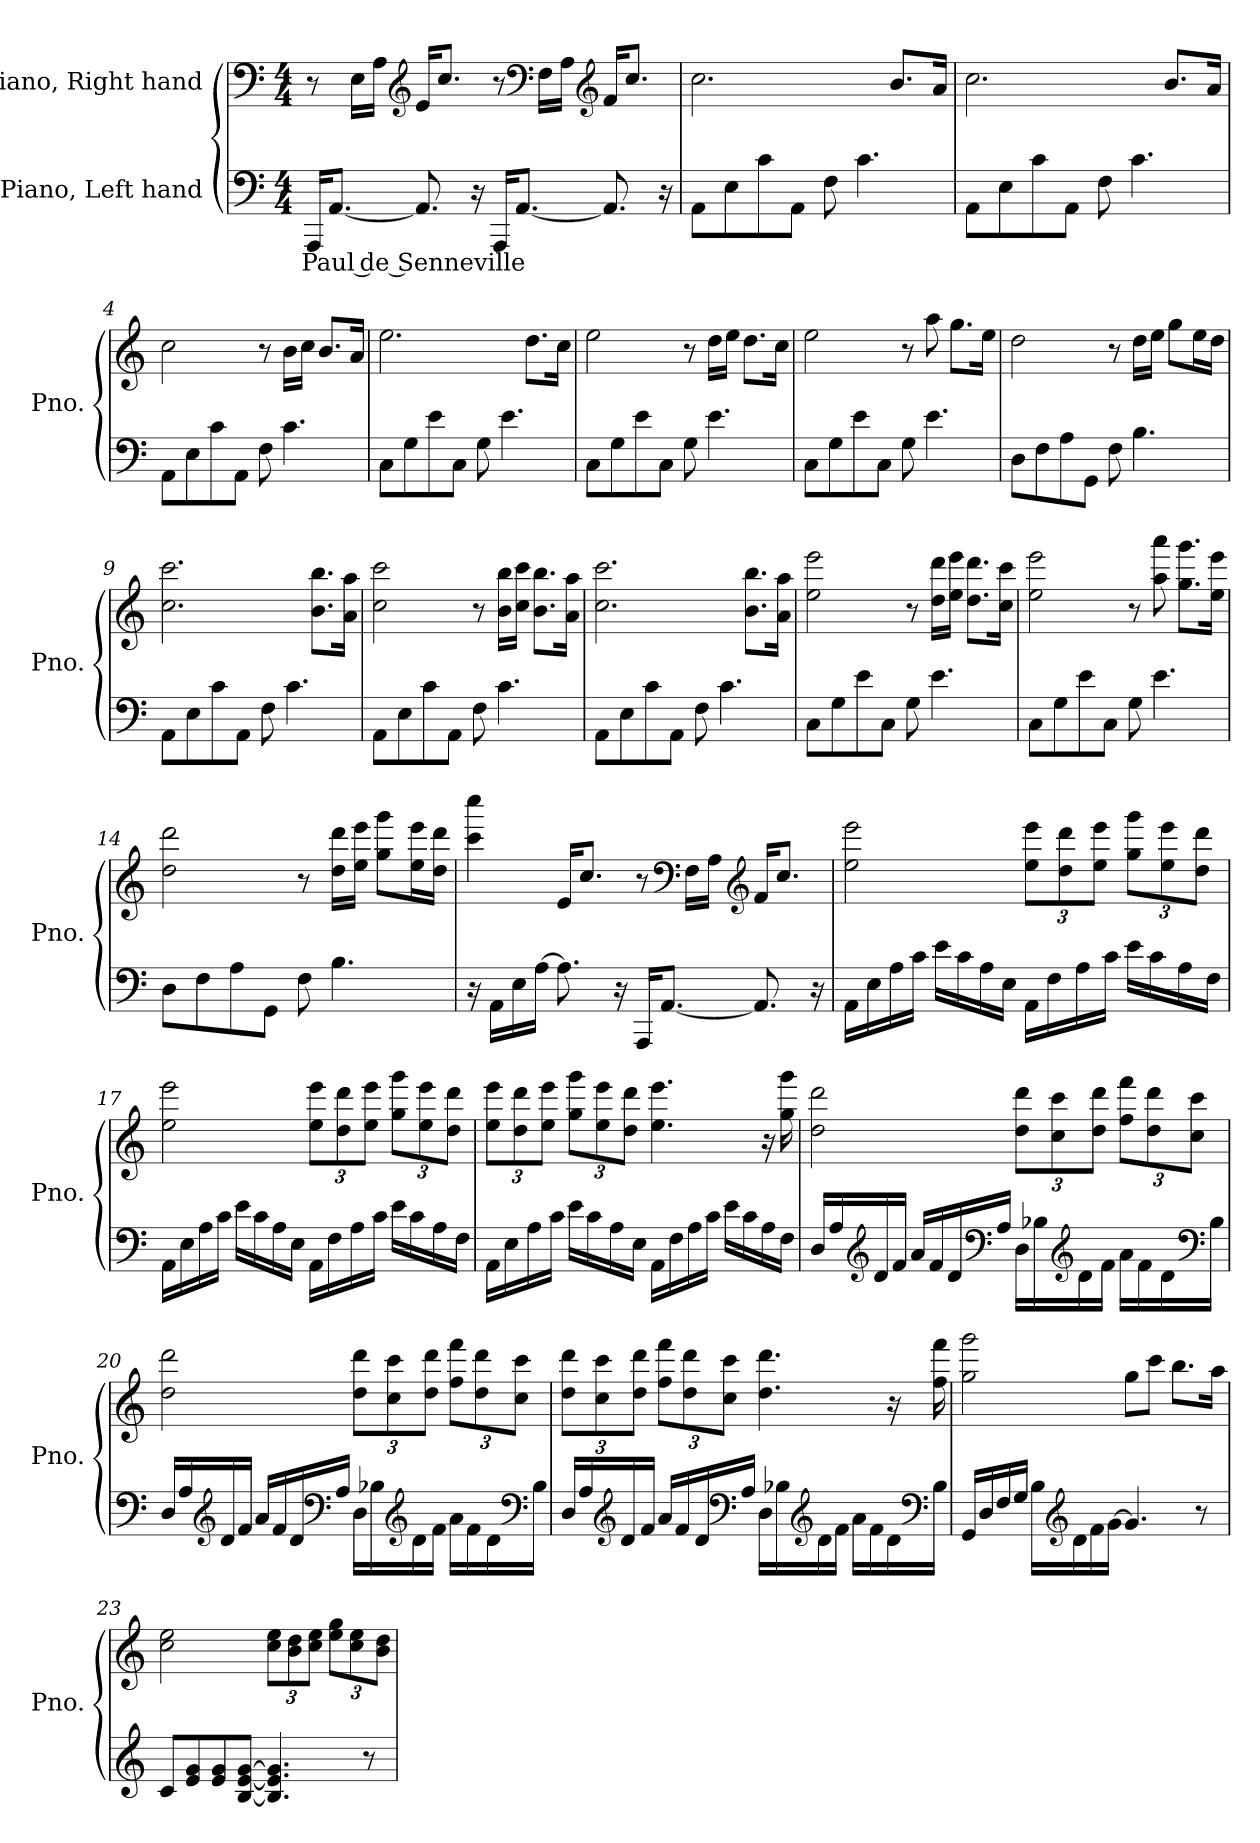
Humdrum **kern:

**kern	**text	**kern
*part2	*part2	*part1
*staff2	*staff2	*staff1
*I"Piano, Left hand	*	*I"Piano, Right hand
*I'Pno.	*	*I'Pno.
*clefF4	*	*clefF4
*k[]	*	*k[]
*M4/4	*	*M4/4
*MM64	*	*MM64
=1	=1	=1
!	!LO:LY:b	!
16AAA/KL	Paul de Senneville	8r
[8.AA/J	.	.
.	.	16E\LL
.	.	16A\JJ
*	*	*clefG2
8.AA/]	.	16e/KL
.	.	8.cc/J
16r	.	.
16AAA/KL	.	8r
[8.AA/J	.	.
*	*	*clefF4
.	.	16F\LL
.	.	16A\JJ
*	*	*clefG2
8.AA/]	.	16f/KL
.	.	8.cc/J
16r	.	.
=2	=2	=2
8AA\L	.	2.cc\
8E\	.	.
8c\	.	.
8AA\J	.	.
8F\	.	.
4.c\	.	.
.	.	8.b/L
.	.	16a/Jk
!!LO:LB:g=z
=3	=3	=3
8AA\L	.	2.cc\
8E\	.	.
8c\	.	.
8AA\J	.	.
8F\	.	.
4.c\	.	.
.	.	8.b/L
.	.	16a/Jk
=4	=4	=4
8AA\L	.	2cc\
8E\	.	.
8c\	.	.
8AA\J	.	.
8F\	.	8r
4.c\	.	16b\LL
.	.	16cc\JJ
.	.	8.b/L
.	.	16a/Jk
=5	=5	=5
8C\L	.	2.ee\
8G\	.	.
8e\	.	.
8C\J	.	.
8G\	.	.
4.e\	.	.
.	.	8.dd\L
.	.	16cc\Jk
=6	=6	=6
8C\L	.	2ee\
8G\	.	.
8e\	.	.
8C\J	.	.
8G\	.	8r
4.e\	.	16dd\LL
.	.	16ee\JJ
.	.	8.dd\L
.	.	16cc\Jk
=7	=7	=7
8C\L	.	2ee\
8G\	.	.
8e\	.	.
8C\J	.	.
8G\	.	8r
4.e\	.	8aa\
.	.	8.gg\L
.	.	16ee\Jk
!!LO:LB:g=z
=8	=8	=8
8D\L	.	2dd\
8F\	.	.
8A\	.	.
8GG\J	.	.
8F\	.	8r
4.B\	.	16dd\LL
.	.	16ee\JJ
.	.	8gg\L
.	.	16ee\L
.	.	16dd\JJ
=9	=9	=9
8AA\L	.	2.cc\ 2.ccc\
8E\	.	.
8c\	.	.
8AA\J	.	.
8F\	.	.
4.c\	.	.
.	.	8.b\ 8.bb\L
.	.	16a\ 16aa\Jk
=10	=10	=10
8AA\L	.	2cc\ 2ccc\
8E\	.	.
8c\	.	.
8AA\J	.	.
8F\	.	8r
4.c\	.	16b\ 16bb\LL
.	.	16cc\ 16ccc\JJ
.	.	8.b\ 8.bb\L
.	.	16a\ 16aa\Jk
=11	=11	=11
8AA\L	.	2.cc\ 2.ccc\
8E\	.	.
8c\	.	.
8AA\J	.	.
8F\	.	.
4.c\	.	.
.	.	8.b\ 8.bb\L
.	.	16a\ 16aa\Jk
!!LO:LB:g=z
=12	=12	=12
8C\L	.	2ee\ 2eee\
8G\	.	.
8e\	.	.
8C\J	.	.
8G\	.	8r
4.e\	.	16dd\ 16ddd\LL
.	.	16ee\ 16eee\JJ
.	.	8.dd\ 8.ddd\L
.	.	16cc\ 16ccc\Jk
=13	=13	=13
8C\L	.	2ee\ 2eee\
8G\	.	.
8e\	.	.
8C\J	.	.
8G\	.	8r
4.e\	.	8aa\ 8aaa\
.	.	8.gg\ 8.ggg\L
.	.	16ee\ 16eee\Jk
=14	=14	=14
8D\L	.	2dd\ 2ddd\
8F\	.	.
8A\	.	.
8GG\J	.	.
8F\	.	8r
4.B\	.	16dd\ 16ddd\LL
.	.	16ee\ 16eee\JJ
.	.	8gg\ 8ggg\L
.	.	16ee\ 16eee\L
.	.	16dd\ 16ddd\JJ
!!LO:LB:g=z
=15	=15	=15
16r	.	4ccc\ 4cccc\
16AA\LL	.	.
16E\	.	.
[16A\JJ	.	.
8.A\]	.	16e/KL
.	.	8.cc/J
16r	.	.
16AAA/KL	.	8r
[8.AA/J	.	.
*	*	*clefF4
.	.	16F\LL
.	.	16A\JJ
*	*	*clefG2
8.AA/]	.	16f/KL
.	.	8.cc/J
16r	.	.
=16	=16	=16
16AA\LL	.	2ee\ 2eee\
16E\	.	.
16A\	.	.
16c\JJ	.	.
16e\LL	.	.
16c\	.	.
16A\	.	.
16E\JJ	.	.
*	*	*Xbrackettup
16AA\LL	.	12ee\ 12eee\L
16F\	.	.
.	.	12dd\ 12ddd\
16A\	.	.
.	.	12ee\ 12eee\J
16c\JJ	.	.
16e\LL	.	12gg\ 12ggg\L
16c\	.	.
.	.	12ee\ 12eee\
16A\	.	.
.	.	12dd\ 12ddd\J
16F\JJ	.	.
!!LO:LB:g=z
=17	=17	=17
16AA\LL	.	2ee\ 2eee\
16E\	.	.
16A\	.	.
16c\JJ	.	.
16e\LL	.	.
16c\	.	.
16A\	.	.
16E\JJ	.	.
16AA\LL	.	12ee\ 12eee\L
16F\	.	.
.	.	12dd\ 12ddd\
16A\	.	.
.	.	12ee\ 12eee\J
16c\JJ	.	.
16e\LL	.	12gg\ 12ggg\L
16c\	.	.
.	.	12ee\ 12eee\
16A\	.	.
.	.	12dd\ 12ddd\J
16F\JJ	.	.
=18	=18	=18
16AA\LL	.	12ee\ 12eee\L
16E\	.	.
.	.	12dd\ 12ddd\
16A\	.	.
.	.	12ee\ 12eee\J
16c\JJ	.	.
16e\LL	.	12gg\ 12ggg\L
16c\	.	.
.	.	12ee\ 12eee\
16A\	.	.
.	.	12dd\ 12ddd\J
16E\JJ	.	.
16AA\LL	.	4.ee\ 4.eee\
16F\	.	.
16A\	.	.
16c\JJ	.	.
16e\LL	.	.
16c\	.	.
16A\	.	16r
16F\JJ	.	16gg\ 16ggg\
!!LO:PB:g=z
=19	=19	=19
16D/LL	.	2dd\ 2ddd\
16A/	.	.
*clefG2	*	*
16d/	.	.
16f/JJ	.	.
16a/LL	.	.
16f/	.	.
16d/	.	.
*clefF4	*	*
16A/JJ	.	.
16D\LL	.	12dd\ 12ddd\L
16B-X\	.	.
.	.	12cc\ 12ccc\
*clefG2	*	*
16d\	.	.
.	.	12dd\ 12ddd\J
16f\JJ	.	.
16a\LL	.	12ff\ 12fff\L
16f\	.	.
.	.	12dd\ 12ddd\
16d\	.	.
.	.	12cc\ 12ccc\J
*clefF4	*	*
16B-\JJ	.	.
!!LO:LB:g=z
=20	=20	=20
16D/LL	.	2dd\ 2ddd\
16A/	.	.
*clefG2	*	*
16d/	.	.
16f/JJ	.	.
16a/LL	.	.
16f/	.	.
16d/	.	.
*clefF4	*	*
16A/JJ	.	.
16D\LL	.	12dd\ 12ddd\L
16B-X\	.	.
.	.	12cc\ 12ccc\
*clefG2	*	*
16d\	.	.
.	.	12dd\ 12ddd\J
16f\JJ	.	.
16a\LL	.	12ff\ 12fff\L
16f\	.	.
.	.	12dd\ 12ddd\
16d\	.	.
.	.	12cc\ 12ccc\J
*clefF4	*	*
16B-\JJ	.	.
!!LO:LB:g=z
=21	=21	=21
16D/LL	.	12dd\ 12ddd\L
16A/	.	.
.	.	12cc\ 12ccc\
*clefG2	*	*
16d/	.	.
.	.	12dd\ 12ddd\J
16f/JJ	.	.
16a/LL	.	12ff\ 12fff\L
16f/	.	.
.	.	12dd\ 12ddd\
16d/	.	.
.	.	12cc\ 12ccc\J
*clefF4	*	*
16A/JJ	.	.
16D\LL	.	4.dd\ 4.ddd\
16B-X\	.	.
*clefG2	*	*
16d\	.	.
16f\JJ	.	.
16a\LL	.	.
16f\	.	.
16d\	.	16r
*clefF4	*	*
16B-\JJ	.	16ff\ 16fff\
=22	=22	=22
16GG/LL	.	2gg\ 2ggg\
16D/	.	.
16F/	.	.
16G/JJ	.	.
16B\LL	.	.
*clefG2	*	*
16d\	.	.
16f\	.	.
[16g\JJ	.	.
4.g/]	.	8gg\L
.	.	8ccc\J
.	.	8.bb\L
8r	.	.
.	.	16aa\Jk
!!LO:LB:g=z
=23	=23	=23
8c/L	.	2cc\ 2ee\
8e/ 8g/	.	.
8e/ 8g/	.	.
[8B/ [8e/ [8g/J	.	.
4.B/] 4.e/] 4.g/]	.	12cc\ 12ee\L
.	.	12b\ 12dd\
.	.	12cc\ 12ee\J
.	.	12ee\ 12gg\L
.	.	12cc\ 12ee\
8r	.	.
.	.	12b\ 12dd\J
=	=	=
*-	*-	*-
